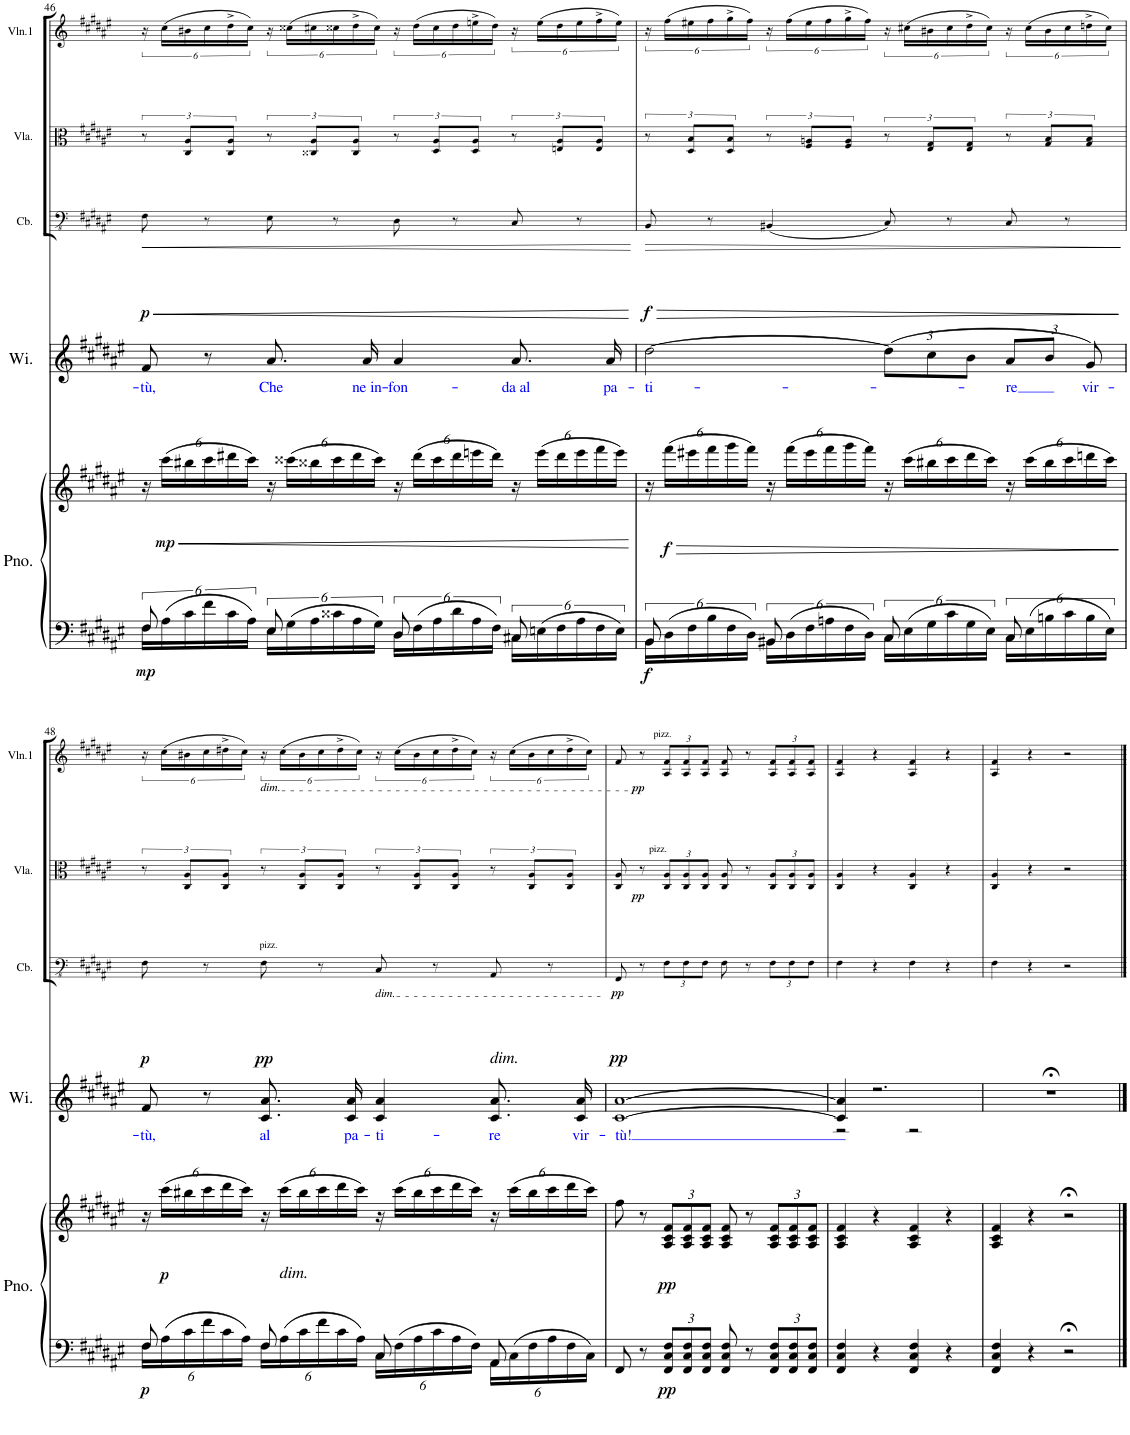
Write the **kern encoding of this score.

**kern	**kern	**dynam	**kern	**text	**dynam	**kern	**dynam	**kern	**dynam	**kern	**dynam
*part5	*part5	*part5	*part4	*part4	*part4	*part3	*part3	*part2	*part2	*part1	*part1
*staff6	*staff5	*staff5/6	*staff4	*staff4	*staff4	*staff3	*staff3	*staff2	*staff2	*staff1	*staff1
*I"Piano	*	*	*I"Women	*	*	*I"Contrabass	*	*I"Viola	*	*I"Violin 1	*
*I'Pno.	*	*	*	*	*	*I'Cb.	*	*I'Vla.	*	*I'Vln.1	*
!!LO:PB:g=z
*clefF4	*clefG2	*	*clefG2	*	*	*clefFv4	*	*clefC3	*	*clefG2	*
*	*	*	*	*	*	*Trd7c12	*	*	*	*	*
*k[f#c#g#d#a#e#]	*k[f#c#g#d#a#e#]	*	*k[f#c#g#d#a#e#]	*	*	*k[f#c#g#d#a#e#]	*	*k[f#c#g#d#a#e#]	*	*k[f#c#g#d#a#e#]	*
*M4/4	*M4/4	*	*M4/4	*	*	*M4/4	*	*M4/4	*	*M4/4	*
*met(c)	*met(c)	*	*met(c)	*	*	*met(c)	*	*met(c)	*	*met(c)	*
=46	=46	=46	=46	=46	=46	=46	=46	=46	=46	=46	=46
*^	*	*	*	*	*	*	*	*	*	*	*
*	*	*Xbrackettup	*	*	*	*	*	*	*	*	*	*
!	!	!	!LO:DY:b=2	!	!LO:LY:b:color=#0000FF	!LO:HP:b	!	!LO:HP:b	!	!	!	!
!	!	!	!	!	!	!LO:DY:n=1:a	!	!	!	!	!	!
8F#/	24F#\LL	24r	mp	8f#/	-tù,	< p	8FF#\	<	12r	.	24r	.
!	!	!	!LO:HP:b	!	!	!	!	!	!	!	!	!
!	!	!	!LO:DY:n=1:b	!	!	!	!	!	!	!	!	!
.	24A#\	(24ccc#\LL	< mp	.	.	.	.	.	.	.	(24cc#\LL	.
.	24c#\	24bb#X\	.	.	.	.	.	.	12C#/ 12A#/L	.	24b#X\	.
8ryy	24f#\	24ccc#\	.	8r	.	.	8r	.	.	.	24cc#\	.
.	24c#\	24ddd#X\	.	.	.	.	.	.	12C#/ 12A#/J	.	24dd#^\	.
.	24A#\JJ	24ccc#\JJ)	.	.	.	.	.	.	.	.	24cc#\JJ)	.
!	!	!	!	!	!LO:LY:b:color=#0000FF	!	!	!	!	!	!	!
8E#/	24E#\LL	24r	.	8.a#/	Che	.	8EE#\	.	12r	.	24r	.
.	24G#\	(24ccc##X\LL	.	.	.	.	.	.	.	.	(24cc##X\LL	.
.	24A#\	24bb##X\	.	.	.	.	.	.	12C##X/ 12A#/L	.	24cc#X\	.
8ryy	24c##X\	24ccc##\	.	.	.	.	8r	.	.	.	24cc##X\	.
.	24A#\	24ddd#\	.	.	.	.	.	.	12C##/ 12A#/J	.	24dd#^\	.
!	!	!	!	!	!LO:LY:b:color=#0000FF	!	!	!	!	!	!	!
.	.	.	.	16a#/	ne in-	.	.	.	.	.	.	.
.	24G#\JJ	24ccc##\JJ)	.	.	.	.	.	.	.	.	24cc##\JJ)	.
!	!	!	!	!	!LO:LY:b:color=#0000FF	!	!	!	!	!	!	!
8D#/	24D#\LL	24r	.	4a#/	-fon-	.	8DD#\	.	12r	.	24r	.
.	24F#\	(24ddd#\LL	.	.	.	.	.	.	.	.	(24dd#\LL	.
.	24A#\	24ccc##\	.	.	.	.	.	.	12D#/ 12A#/L	.	24cc##\	.
8ryy	24d#\	24ddd#\	.	.	.	.	8r	.	.	.	24dd#\	.
.	24A#\	24eeen\	.	.	.	.	.	.	12D#/ 12A#/J	.	24een^\	.
.	24F#\JJ	24ddd#\JJ)	.	.	.	.	.	.	.	.	24dd#\JJ)	.
!	!	!	!	!	!LO:LY:b:color=#0000FF	!	!	!	!	!	!	!
8C#X/	24C#\LL	24r	.	8.a#/	da al	.	8CC#/	.	12r	.	24r	.
.	24En\	(24eee\LL	.	.	.	.	.	.	.	.	(24ee\LL	.
.	24F#\	24ddd#\	.	.	.	.	.	.	12En/ 12A#/L	.	24dd#\	.
8ryy	24A#\	24eee\	.	.	.	.	8r	.	.	.	24ee\	.
.	24F#\	24fff#\	.	.	.	.	.	.	12E/ 12A#/J	.	24ff#^\	.
!	!	!	!	!	!LO:LY:b:color=#0000FF	!	!	!	!	!	!	!
.	.	.	.	16a#/	pa-	.	.	.	.	.	.	.
.	24E\JJ	24eee\JJ)	.	.	.	.	.	.	.	.	24ee\JJ)	.
*v	*v	*	*	*	*	*	*	*	*	*	*	*
.	.	[	.	.	[	.	[	.	.	.	.
=47	=47	=47	=47	=47	=47	=47	=47	=47	=47	=47	=47
*^	*	*	*	*	*	*	*	*	*	*	*
!	!	!	!LO:DY:b=2	!	!LO:LY:b:color=#0000FF	!LO:HP:b	!	!LO:HP:b	!	!	!	!
!	!	!	!	!	!	!LO:DY:n=1:a	!	!	!	!	!	!
8BB/	24BB\LL	24r	f	[2dd#\	-ti-	> f	8BBB/	>	12r	.	24r	.
!	!	!	!LO:HP:b	!	!	!	!	!	!	!	!	!
!	!	!	!LO:DY:n=1:b	!	!	!	!	!	!	!	!	!
.	24D#\	(24fff#\LL	> f	.	.	.	.	.	.	.	(24ff#\LL	.
.	24F#\	24eee#X\	.	.	.	.	.	.	12D#/ 12B/L	.	24ee#X\	.
8ryy	24B\	24fff#\	.	.	.	.	8r	.	.	.	24ff#\	.
.	24F#\	24ggg#\	.	.	.	.	.	.	12D#/ 12B/J	.	24gg#^\	.
.	24D#\JJ	24fff#\JJ)	.	.	.	.	.	.	.	.	24ff#\JJ)	.
8BB#X/	24BB#\LL	24r	.	.	.	.	(4BBB#X/	.	12r	.	24r	.
.	24D#\	(24fff#\LL	.	.	.	.	.	.	.	.	(24ff#\LL	.
.	24F#\	24eee#\	.	.	.	.	.	.	12F#/ 12An/L	.	24ee#\	.
8ryy	24An\	24fff#\	.	.	.	.	.	.	.	.	24ff#\	.
.	24F#\	24ggg#\	.	.	.	.	.	.	12F#/ 12A/J	.	24gg#^\	.
.	24D#\JJ	24fff#\JJ)	.	.	.	.	.	.	.	.	24ff#\JJ)	.
*	*	*	*	*Xbrackettup	*	*	*	*	*	*	*	*
8C#/	24C#\LL	24r	.	(12dd#\L]	.	.	8CC#/)	.	12r	.	24r	.
.	24E#\	(24ccc#\LL	.	.	.	.	.	.	.	.	(24cc#X\LL	.
.	24G#\	24bb#X\	.	12cc#\	.	.	.	.	12E#/ 12G#/L	.	24b#X\	.
8ryy	24c#\	24ccc#\	.	.	.	.	8r	.	.	.	24cc#\	.
.	24G#\	24ddd#\	.	12b\J	.	.	.	.	12E#/ 12G#/J	.	24dd#^\	.
.	24E#\JJ	24ccc#\JJ)	.	.	.	.	.	.	.	.	24cc#\JJ)	.
!	!	!	!	!	!LO:LY:b:color=#0000FF	!	!	!	!	!	!	!
8C#/	24C#\LL	24r	.	12a#/L	-re	.	8CC#/	.	12r	.	24r	.
.	24E#\	(24ccc#\LL	.	.	.	.	.	.	.	.	(24cc#\LL	.
.	24Bn\	24bb#\	.	12b/J	.	.	.	.	12G#/ 12B/L	.	24b#\	.
8ryy	24c#\	24ccc#\	.	.	.	.	8r	.	.	.	24cc#\	.
!	!	!	!	!	!LO:LY:b:color=#0000FF	!	!	!	!	!	!	!
.	24B\	24dddn\	.	12g#/)	vir-	.	.	.	12G#/ 12B/J	.	24ddn^\	.
.	24E#\JJ	24ccc#\JJ)	.	.	.	.	.	.	.	.	24cc#\JJ)	.
*v	*v	*	*	*	*	*	*	*	*	*	*	*
.	.	]	.	.	]	.	]	.	.	.	.
!!LO:LB:g=z
=48	=48	=48	=48	=48	=48	=48	=48	=48	=48	=48	=48
*^	*	*	*	*	*	*	*	*	*	*	*
*	*Xbrackettup	*	*	*	*	*	*	*	*	*	*	*
!	!	!	!LO:DY:b=2	!	!LO:LY:b:color=#0000FF	!LO:DY:a	!	!	!	!	!	!
8F#/	24F#\LL	24r	p	8f#/	-tù,	p	8FF#\	.	12r	.	24r	.
!	!	!	!LO:DY:b	!	!	!	!	!	!	!	!	!
.	24A#\	(24ccc#\LL	p	.	.	.	.	.	.	.	(24cc#\LL	.
.	24c#\	24bb#X\	.	.	.	.	.	.	12C#/ 12A#/L	.	24b#X\	.
8ryy	24f#\	24ccc#\	.	8r	.	.	8r	.	.	.	24cc#\	.
.	24c#\	24ddd#\	.	.	.	.	.	.	12C#/ 12A#/J	.	24dd#X^\	.
.	24A#\JJ	24ccc#\JJ)	.	.	.	.	.	.	.	.	24cc#\JJ)	.
!	!	!	!	!	!	!	!	!	!	!	!LO:TX:b:i:t=dim.	!
!	!	!	!	!	!	!	!LO:TX:a:t=pizz.	!	!	!	!	!
!	!	!	!	!	!LO:LY:b:color=#0000FF	!LO:DY:a	!	!	!	!	!	!
8F#/	24F#\LL	24r	.	8.c#/ 8.a#/	al	pp	8FF#\	.	12r	.	24r	.
!	!	!LO:TX:b:i:t=dim.	!	!	!	!	!	!	!	!	!	!
.	24A#\	(24ccc#\LL	.	.	.	.	.	.	.	.	(24cc#\LL	.
.	24c#\	24bb#\	.	.	.	.	.	.	12C#/ 12A#/L	.	24b#\	.
8ryy	24f#\	24ccc#\	.	.	.	.	8r	.	.	.	24cc#\	.
.	24c#\	24ddd#\	.	.	.	.	.	.	12C#/ 12A#/J	.	24dd#^\	.
!	!	!	!	!	!LO:LY:b:color=#0000FF	!	!	!	!	!	!	!
.	.	.	.	16c#/ 16a#/	pa-	.	.	.	.	.	.	.
.	24A#\JJ	24ccc#\JJ)	.	.	.	.	.	.	.	.	24cc#\JJ)	.
!	!	!	!	!	!	!	!LO:TX:b:i:t=dim.	!	!	!	!	!
!	!	!	!	!	!LO:LY:b:color=#0000FF	!	!	!	!	!	!	!
8C#/	24C#\LL	24r	.	4c#/ 4a#/	-ti-	.	8CC#/	.	12r	.	24r	.
.	24F#\	(24ccc#\LL	.	.	.	.	.	.	.	.	(24cc#\LL	.
.	24A#\	24bb#\	.	.	.	.	.	.	12C#/ 12A#/L	.	24b#\	.
8ryy	24c#\	24ccc#\	.	.	.	.	8r	.	.	.	24cc#\	.
.	24A#\	24ddd#\	.	.	.	.	.	.	12C#/ 12A#/J	.	24dd#^\	.
.	24F#\JJ	24ccc#\JJ)	.	.	.	.	.	.	.	.	24cc#\JJ)	.
!	!	!	!	!LO:TX:a:i:t=dim.	!	!	!	!	!	!	!	!
!	!	!	!	!	!LO:LY:b:color=#0000FF	!	!	!	!	!	!	!
8AA#/	24AA#\LL	24r	.	8.c#/ 8.a#/	-re	.	8AAA#/	.	12r	.	24r	.
.	24C#\	(24ccc#\LL	.	.	.	.	.	.	.	.	(24cc#\LL	.
.	24F#\	24bb#\	.	.	.	.	.	.	12C#/ 12A#/L	.	24b#\	.
8ryy	24A#\	24ccc#\	.	.	.	.	8r	.	.	.	24cc#\	.
.	24F#\	24ddd#\	.	.	.	.	.	.	12C#/ 12A#/J	.	24dd#^\	.
!	!	!	!	!	!LO:LY:b:color=#0000FF	!	!	!	!	!	!	!
.	.	.	.	16c#/ 16a#/	vir-	.	.	.	.	.	.	.
.	24C#\JJ	24ccc#\JJ)	.	.	.	.	.	.	.	.	24cc#\JJ)	.
=49	=49	=49	=49	=49	=49	=49	=49	=49	=49	=49	=49	=49
!	!	!	!	!	!LO:LY:b:color=#0000FF	!LO:DY:a	!	!LO:DY:b	!	!	!	!
*v	*v	*	*	*	*	*	*	*	*	*	*	*
8FF#/	8ff#\	.	[1c# [>1a#	-tù!	pp	8FFF#/	pp	8C#/ 8A#/	.	8f#/	.
!	!	!	!	!	!	!	!	!	!LO:DY:b	!	!LO:DY:b
8r	8r	.	.	.	.	8r	.	8r	pp	8r	pp
*	*	*	*	*	*	*Xbrackettup	*	*Xbrackettup	*	*Xbrackettup	*
!	!	!	!	!	!	!	!	!	!	!LO:TX:a:t=pizz.	!
!	!	!	!	!	!	!	!	!LO:TX:a:t=pizz.	!	!	!
!	!	!LO:DY:b=2	!	!	!	!	!	!	!	!	!
!	!	!LO:DY:n=1:b	!	!	!	!	!	!	!	!	!
12FF#/ 12C#/ 12F#/L	12A#/ 12c#/ 12f#/L	pp pp	.	.	.	12FF#\L	.	12C#/ 12A#/L	.	12A#/ 12f#/L	.
12FF#/ 12C#/ 12F#/	12A#/ 12c#/ 12f#/	.	.	.	.	12FF#\	.	12C#/ 12A#/	.	12A#/ 12f#/	.
12FF#/ 12C#/ 12F#/J	12A#/ 12c#/ 12f#/J	.	.	.	.	12FF#\J	.	12C#/ 12A#/J	.	12A#/ 12f#/J	.
8FF#/ 8C#/ 8F#/	8A#/ 8c#/ 8f#/	.	.	.	.	8FF#\	.	8C#/ 8A#/	.	8A#/ 8f#/	.
8r	8r	.	.	.	.	8r	.	8r	.	8r	.
12FF#/ 12C#/ 12F#/L	12A#/ 12c#/ 12f#/L	.	.	.	.	12FF#\L	.	12C#/ 12A#/L	.	12A#/ 12f#/L	.
12FF#/ 12C#/ 12F#/	12A#/ 12c#/ 12f#/	.	.	.	.	12FF#\	.	12C#/ 12A#/	.	12A#/ 12f#/	.
12FF#/ 12C#/ 12F#/J	12A#/ 12c#/ 12f#/J	.	.	.	.	12FF#\J	.	12C#/ 12A#/J	.	12A#/ 12f#/J	.
=50	=50	=50	=50	=50	=50	=50	=50	=50	=50	=50	=50
*	*	*	*^	*	*	*	*	*	*	*	*
4FF#/ 4C#/ 4F#/	4A#/ 4c#/ 4f#/	.	4c#/] 4a#/]	2r	.	.	4FF#\	.	4C#/ 4A#/	.	4A#/ 4f#/	.
4r	4r	.	2.r	.	.	.	4r	.	4r	.	4r	.
4FF#/ 4C#/ 4F#/	4A#/ 4c#/ 4f#/	.	.	2r	.	.	4FF#\	.	4C#/ 4A#/	.	4A#/ 4f#/	.
4r	4r	.	.	.	.	.	4r	.	4r	.	4r	.
*	*	*	*v	*v	*	*	*	*	*	*	*	*
=51	=51	=51	=51	=51	=51	=51	=51	=51	=51	=51	=51
4FF#/ 4C#/ 4F#/	4A#/ 4c#/ 4f#/	.	1r;<	.	.	4FF#\	.	4C#/ 4A#/	.	4A#/ 4f#/	.
4r	4r	.	.	.	.	4r	.	4r	.	4r	.
2r;<	2r;<	.	.	.	.	2r	.	2r	.	2r	.
==	==	==	==	==	==	==	==	==	==	==	==
*-	*-	*-	*-	*-	*-	*-	*-	*-	*-	*-	*-
